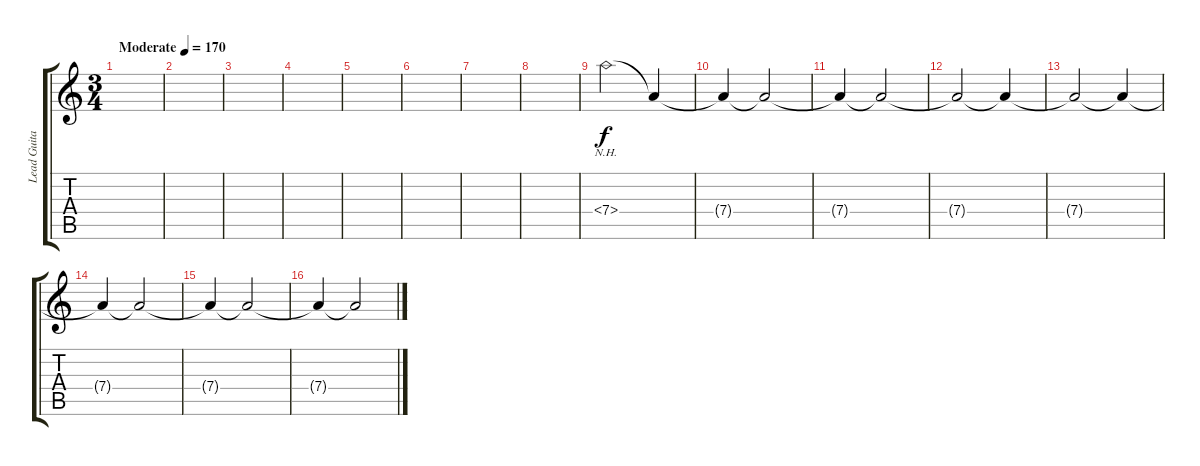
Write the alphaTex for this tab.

\track ("Lead Guitar" "Lead Guita") {instrument distortionguitar}
\staff {score tabs}
\tuning (E4 B3 G3 D3 A2 D2) {hide}
\ts (3 4)
\tempo (170 "Moderate")
\clef g2
\ks c
|
|
|
|
|
|
|
|
7.4{nh}.2 7.4{t}.4 |
7.4{t}.4 7.4{t}.2 |
7.4{t}.4 7.4{t}.2 |
7.4{t}.2 7.4{t}.4 |
7.4{t}.2 7.4{t}.4 |
7.4{t}.4 7.4{t}.2 |
7.4{t}.4 7.4{t}.2 |
7.4{t}.4 7.4{t}.2
